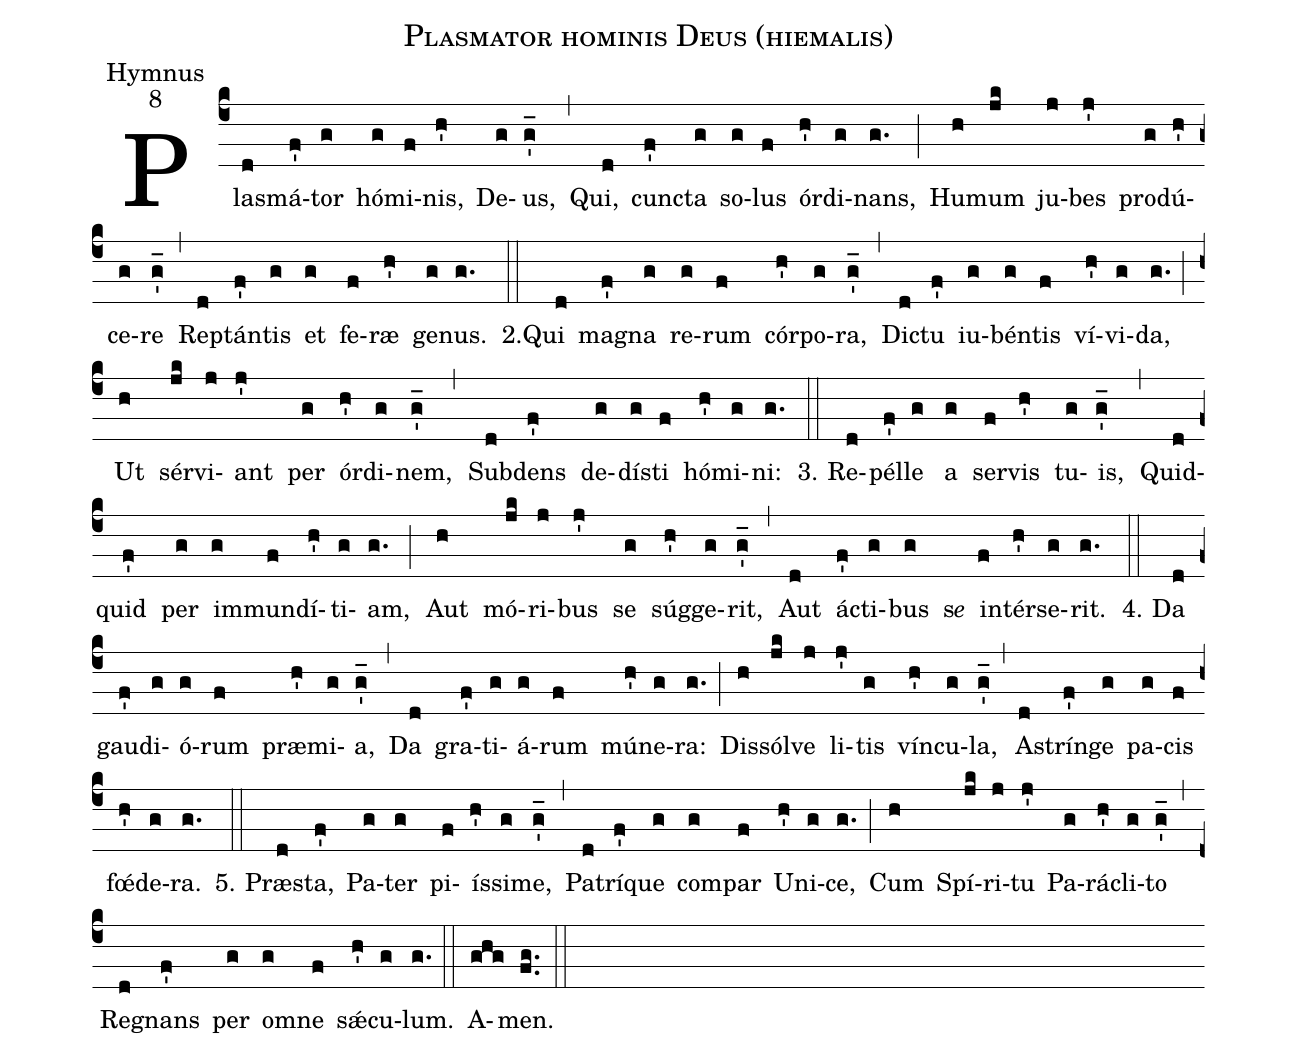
name:Plasmator hominis Deus (hiemalis);
office-part:Hymnus;
mode:8;
%%
(c4)Plas(d)má(f')tor(g) hó(g)mi(f)nis,(h') De(g)us,(g'_) (,)
Qui,(d) cunc(f')ta(g) so(g)lus(f) ór(h')di(g)nans,(g.) (;)
Hu(h)mum(jk) ju(j)bes(j') pro(g)dú(h')ce(g)re(g'_) (,)
Rep(d)tán(f')tis(g) et(g) fe(f)ræ(h') ge(g)nus.(g.) (::)

2.Qui(d) ma(f')gna(g) re(g)rum(f) cór(h')po(g)ra,(g'_) (,)
Dic(d)tu(f') iu(g)bén(g)tis(f) ví(h')vi(g)da,(g.) (;)
Ut(h) sér(jk)vi(j)ant(j') per(g) ór(h')di(g)nem,(g'_) (,)
Sub(d)dens(f') de(g)dís(g)ti(f) hó(h')mi(g)ni:(g.) (::)

3. Re(d)pél(f')le(g) a(g) ser(f)vis(h') tu(g)is,(g'_) (,)
Quid(d)quid(f') per(g) im(g)mun(f)dí(h')ti(g)am,(g.) (;)
Aut(h) mó(jk)ri(j)bus(j') se(g) súg(h')ge(g)rit,(g'_) (,)
Aut(d) ác(f')ti(g)bus(g) s<i>e</i>() in(f)tér(h')se(g)rit.(g.) (::)

4. Da(d) gau(f')di(g)ó(g)rum(f) præ(h')mi(g)a,(g'_) (,)
Da(d) gra(f')ti(g)á(g)rum(f) mú(h')ne(g)ra:(g.) (;)
Dis(h)sól(jk)ve(j) li(j')tis(g) vín(h')cu(g)la,(g'_) (,)
A(d)strín(f')ge(g) pa(g)cis(f) fœ(h')́de(g)ra.(g.) (::)

5. Præ(d)sta,(f') Pa(g)ter(g) pi(f)ís(h')si(g)me,(g'_) (,)
Pa(d)trí(f')que(g) com(g)par(f) U(h')ni(g)ce,(g.) (;)
Cum(h) Spí(jk)ri(j)tu(j') Pa(g)rá(h')cli(g)to(g'_) (,)
Re(d)gnans(f') per(g) om(g)ne(f) sǽ(h')cu(g)lum.(g.) (::)
A(ghg)men.(fg..) (::)
